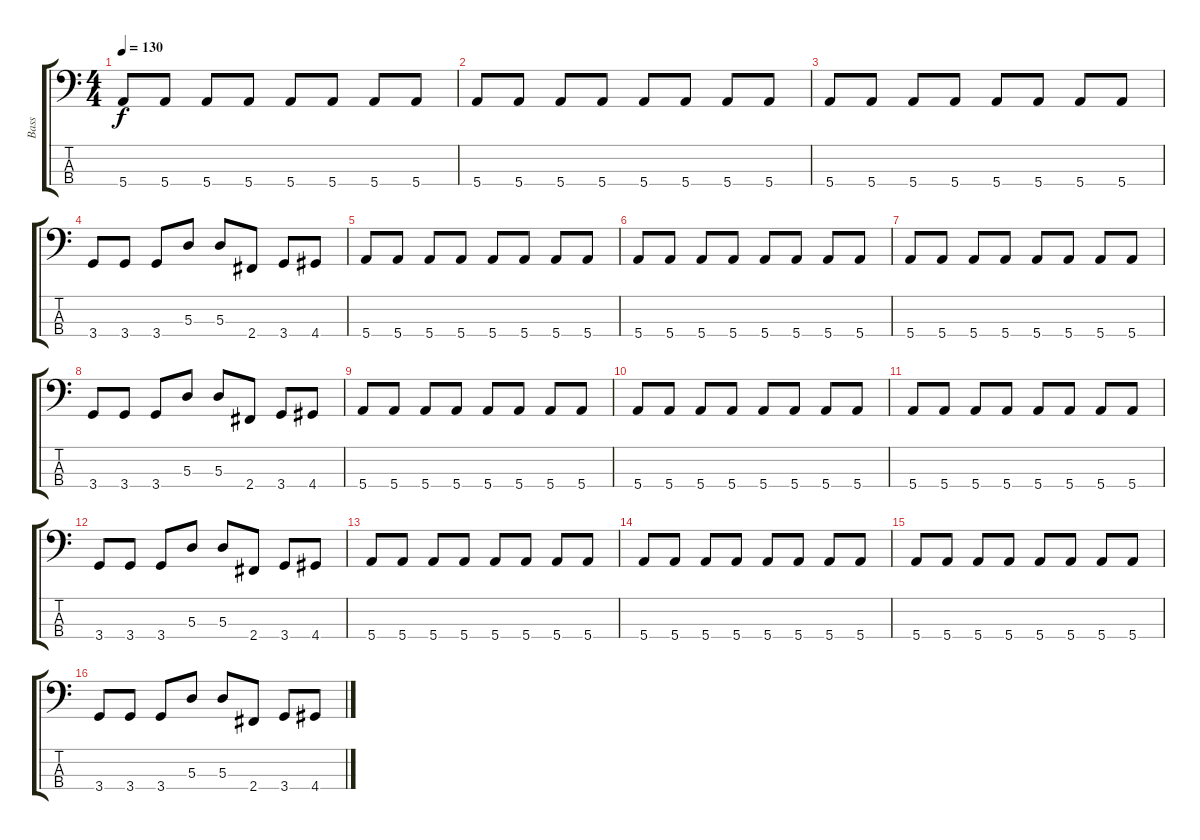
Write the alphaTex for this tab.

\track ("Bass" "Bass") {instrument slapbass1}
\staff {score tabs}
\tuning (G2 D2 A1 E1) {hide}
\ts (4 4)
\tempo 130
\clef f4
\ks c
5.4.8{dy f} 5.4.8 5.4.8 5.4.8 5.4.8 5.4.8 5.4.8 5.4.8 |
5.4.8 5.4.8 5.4.8 5.4.8 5.4.8 5.4.8 5.4.8 5.4.8 |
5.4.8 5.4.8 5.4.8 5.4.8 5.4.8 5.4.8 5.4.8 5.4.8 |
3.4.8 3.4.8 3.4.8 5.3.8 5.3.8 2.4.8 3.4.8 4.4.8 |
5.4.8 5.4.8 5.4.8 5.4.8 5.4.8 5.4.8 5.4.8 5.4.8 |
5.4.8 5.4.8 5.4.8 5.4.8 5.4.8 5.4.8 5.4.8 5.4.8 |
5.4.8 5.4.8 5.4.8 5.4.8 5.4.8 5.4.8 5.4.8 5.4.8 |
3.4.8 3.4.8 3.4.8 5.3.8 5.3.8 2.4.8 3.4.8 4.4.8 |
5.4.8 5.4.8 5.4.8 5.4.8 5.4.8 5.4.8 5.4.8 5.4.8 |
5.4.8 5.4.8 5.4.8 5.4.8 5.4.8 5.4.8 5.4.8 5.4.8 |
5.4.8 5.4.8 5.4.8 5.4.8 5.4.8 5.4.8 5.4.8 5.4.8 |
3.4.8 3.4.8 3.4.8 5.3.8 5.3.8 2.4.8 3.4.8 4.4.8 |
5.4.8 5.4.8 5.4.8 5.4.8 5.4.8 5.4.8 5.4.8 5.4.8 |
5.4.8 5.4.8 5.4.8 5.4.8 5.4.8 5.4.8 5.4.8 5.4.8 |
5.4.8 5.4.8 5.4.8 5.4.8 5.4.8 5.4.8 5.4.8 5.4.8 |
3.4.8 3.4.8 3.4.8 5.3.8 5.3.8 2.4.8 3.4.8 4.4.8
